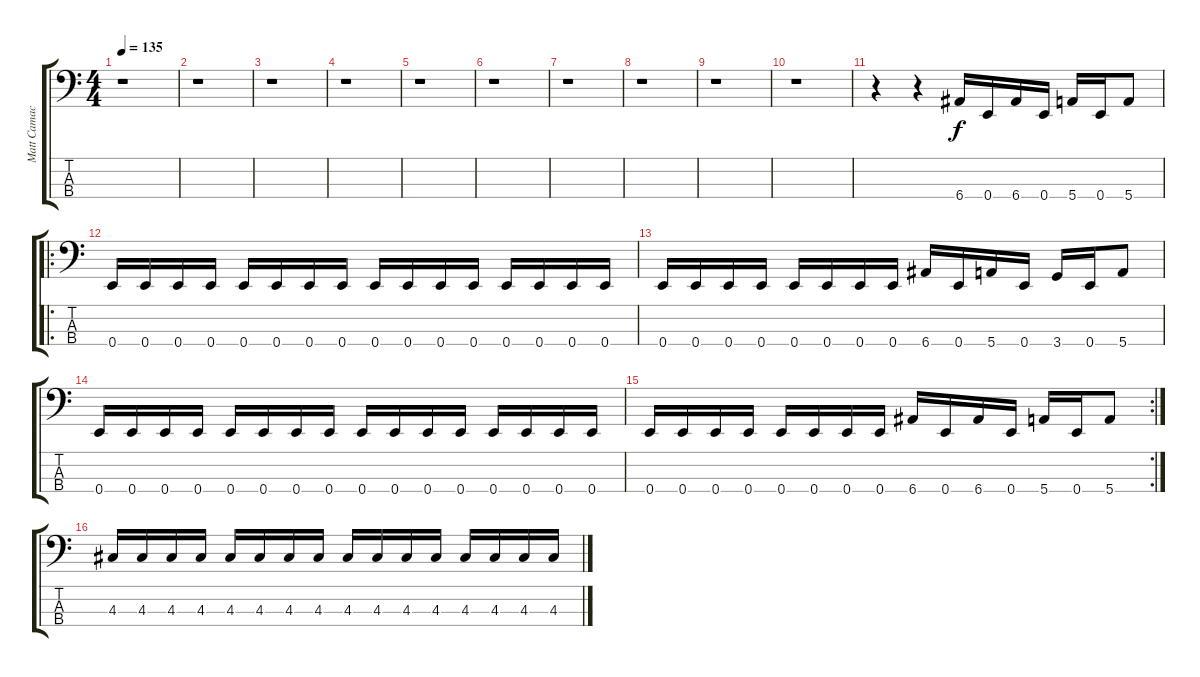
\track ("Matt Camacho" "Matt Camac") {instrument electricbassfinger}
\staff {score tabs}
\tuning (G2 D2 A1 E1) {hide}
\ts (4 4)
\tempo 135
\clef f4
\ks c
r.1{dy f instrument electricbassfinger} |
r.1 |
r.1 |
r.1 |
r.1 |
r.1 |
r.1 |
r.1 |
r.1 |
r.1 |
r.4 r.4 6.4.16 0.4.16 6.4.16 0.4.16 5.4.16 0.4.16 5.4.8 |
\ro
0.4.16 0.4.16 0.4.16 0.4.16 0.4.16 0.4.16 0.4.16 0.4.16 0.4.16 0.4.16 0.4.16 0.4.16 0.4.16 0.4.16 0.4.16 0.4.16 |
0.4.16 0.4.16 0.4.16 0.4.16 0.4.16 0.4.16 0.4.16 0.4.16 6.4.16 0.4.16 5.4.16 0.4.16 3.4.16 0.4.16 5.4.8 |
0.4.16 0.4.16 0.4.16 0.4.16 0.4.16 0.4.16 0.4.16 0.4.16 0.4.16 0.4.16 0.4.16 0.4.16 0.4.16 0.4.16 0.4.16 0.4.16 |
\rc 2
0.4.16 0.4.16 0.4.16 0.4.16 0.4.16 0.4.16 0.4.16 0.4.16 6.4.16 0.4.16 6.4.16 0.4.16 5.4.16 0.4.16 5.4.8 |
4.3.16 4.3.16 4.3.16 4.3.16 4.3.16 4.3.16 4.3.16 4.3.16 4.3.16 4.3.16 4.3.16 4.3.16 4.3.16 4.3.16 4.3.16 4.3.16
